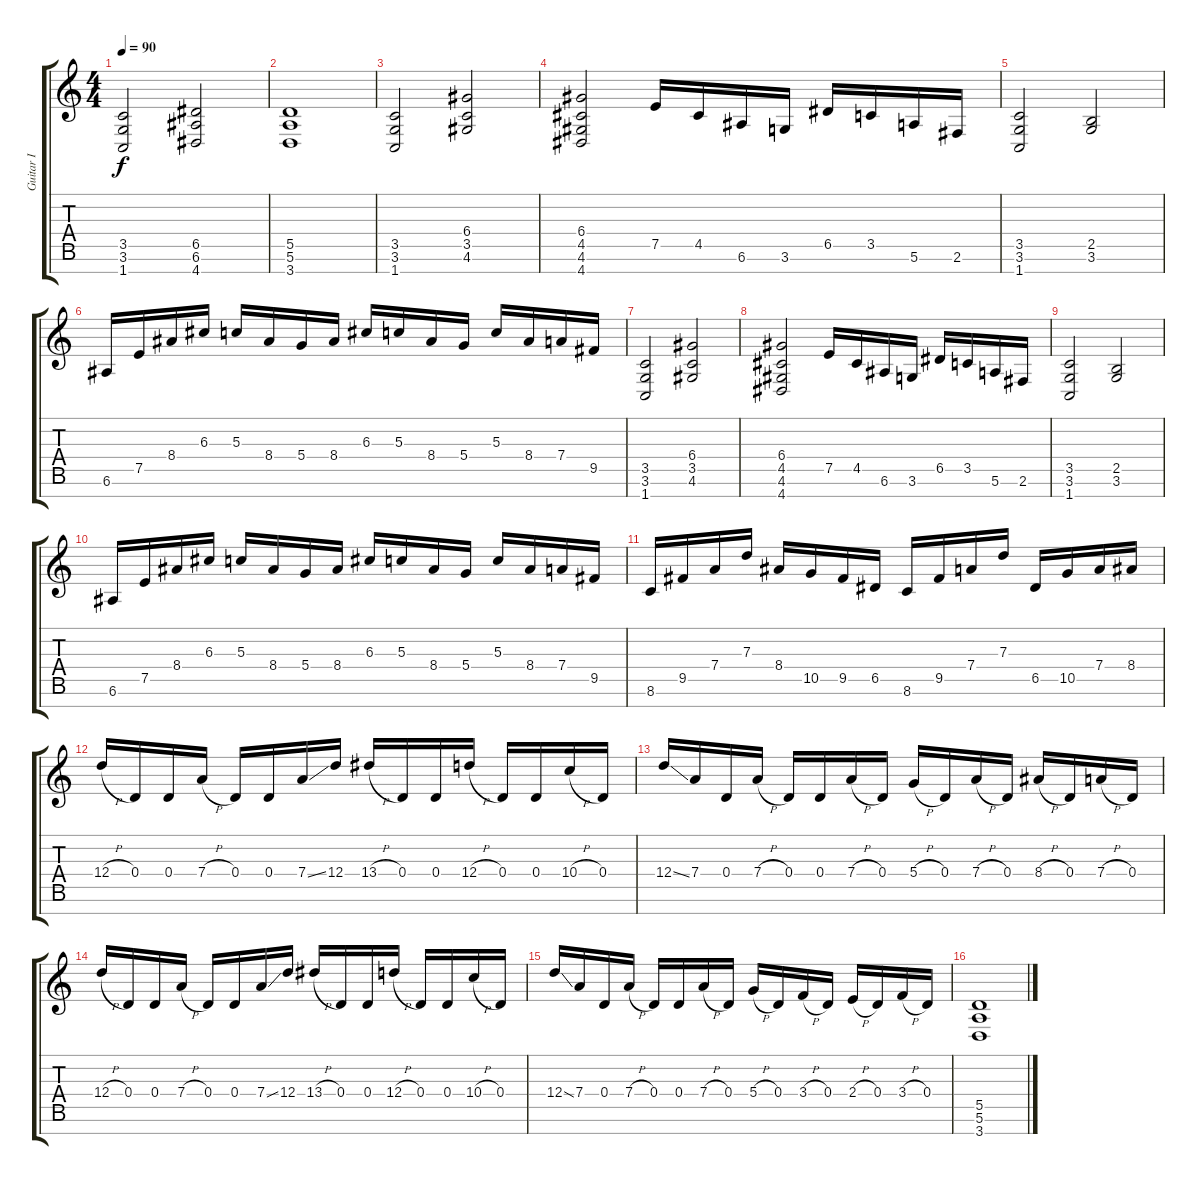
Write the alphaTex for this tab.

\track ("Guitar I" "Guitar I") {instrument distortionguitar}
\staff {score tabs}
\tuning (E4 B3 G3 D3 A2 E2 B1) {hide}
\ts (4 4)
\tempo 90
\clef g2
\ks c
(3.5 3.6 1.7).2{dy f} (6.5 6.6 4.7).2 |
(5.5 5.6 3.7).1 |
(3.5 3.6 1.7).2 (6.4 3.5 4.6).2 |
(6.4 4.5 4.6 4.7).2 7.5.16 4.5.16 6.6.16 3.6.16 6.5.16 3.5.16 5.6.16 2.6.16 |
(3.5 3.6 1.7).2 (2.5 3.6).2 |
6.6.16 7.5.16 8.4.16 6.3.16 5.3.16 8.4.16 5.4.16 8.4.16 6.3.16 5.3.16 8.4.16 5.4.16 5.3.16 8.4.16 7.4.16 9.5.16 |
(3.5 3.6 1.7).2 (6.4 3.5 4.6).2 |
(6.4 4.5 4.6 4.7).2 7.5.16 4.5.16 6.6.16 3.6.16 6.5.16 3.5.16 5.6.16 2.6.16 |
(3.5 3.6 1.7).2 (2.5 3.6).2 |
6.6.16 7.5.16 8.4.16 6.3.16 5.3.16 8.4.16 5.4.16 8.4.16 6.3.16 5.3.16 8.4.16 5.4.16 5.3.16 8.4.16 7.4.16 9.5.16 |
8.6.16 9.5.16 7.4.16 7.3.16 8.4.16 10.5.16 9.5.16 6.5.16 8.6.16 9.5.16 7.4.16 7.3.16 6.5.16 10.5.16 7.4.16 8.4.16 |
12.4{h}.16 0.4.16 0.4.16 7.4{h}.16 0.4.16 0.4.16 7.4{ss}.16 12.4.16 13.4{h}.16 0.4.16 0.4.16 12.4{h}.16 0.4.16 0.4.16 10.4{h}.16 0.4.16 |
12.4{ss}.16 7.4.16 0.4.16 7.4{h}.16 0.4.16 0.4.16 7.4{h}.16 0.4.16 5.4{h}.16 0.4.16 7.4{h}.16 0.4.16 8.4{h}.16 0.4.16 7.4{h}.16 0.4.16 |
12.4{h}.16 0.4.16 0.4.16 7.4{h}.16 0.4.16 0.4.16 7.4{ss}.16 12.4.16 13.4{h}.16 0.4.16 0.4.16 12.4{h}.16 0.4.16 0.4.16 10.4{h}.16 0.4.16 |
12.4{ss}.16 7.4.16 0.4.16 7.4{h}.16 0.4.16 0.4.16 7.4{h}.16 0.4.16 5.4{h}.16 0.4.16 3.4{h}.16 0.4.16 2.4{h}.16 0.4.16 3.4{h}.16 0.4.16 |
(5.5 5.6 3.7).1
